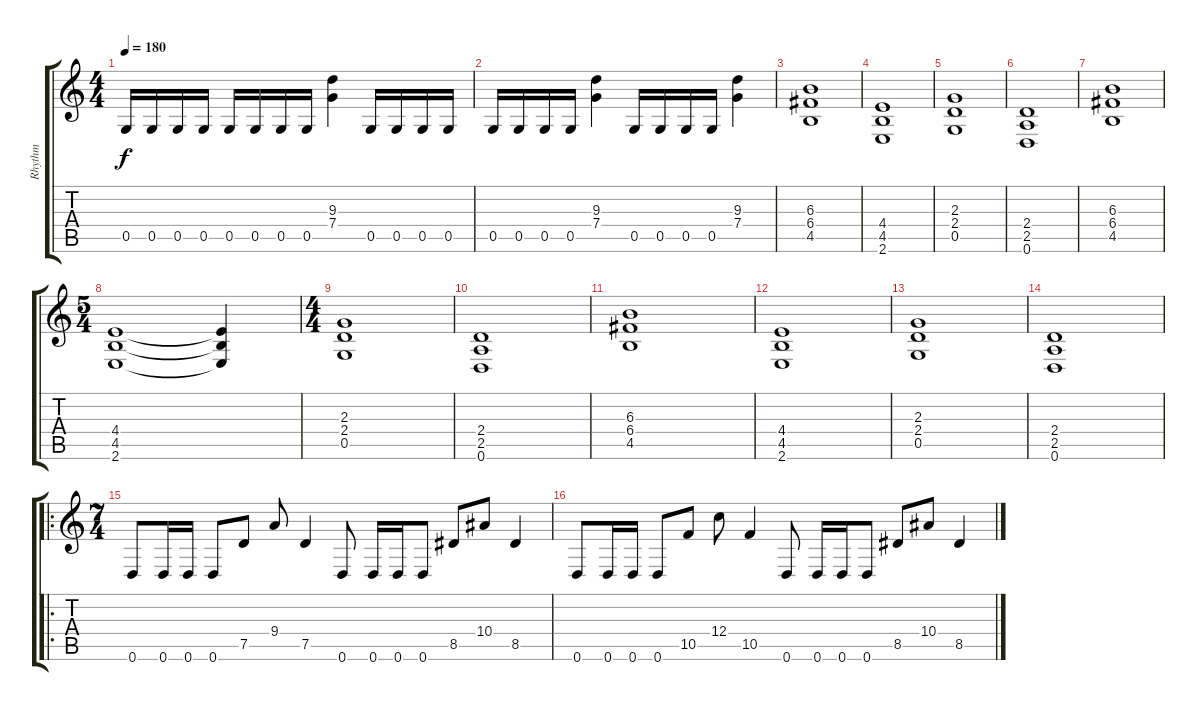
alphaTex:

\track ("Rhythm" "Rhythm") {instrument distortionguitar}
\staff {score tabs}
\tuning (D4 A3 F3 C3 G2 D2) {hide}
\ts (4 4)
\tempo 180
\clef g2
\ks c
0.5.16{dy f} 0.5.16 0.5.16 0.5.16 0.5.16 0.5.16 0.5.16 0.5.16 (9.3 7.4).4 0.5.16 0.5.16 0.5.16 0.5.16 |
0.5.16 0.5.16 0.5.16 0.5.16 (9.3 7.4).4 0.5.16 0.5.16 0.5.16 0.5.16 (9.3 7.4).4 |
(6.3 6.4 4.5).1 |
(4.4 4.5 2.6).1 |
(2.3 2.4 0.5).1 |
(2.4 2.5 0.6).1 |
(6.3 6.4 4.5).1 |
\ts (5 4)
(4.4 4.5 2.6).1 (4.4{t} 4.5{t} 2.6{t}).4 |
\ts (4 4)
(2.3 2.4 0.5).1 |
(2.4 2.5 0.6).1 |
(6.3 6.4 4.5).1 |
(4.4 4.5 2.6).1 |
(2.3 2.4 0.5).1 |
(2.4 2.5 0.6).1 |
\ro
\ts (7 4)
0.6.8 0.6.16 0.6.16 0.6.8 7.5.8 9.4.8 7.5.4 0.6.8 0.6.16 0.6.16 0.6.8 8.5.8 10.4.8 8.5.4 |
0.6.8 0.6.16 0.6.16 0.6.8 10.5.8 12.4.8 10.5.4 0.6.8 0.6.16 0.6.16 0.6.8 8.5.8 10.4.8 8.5.4
